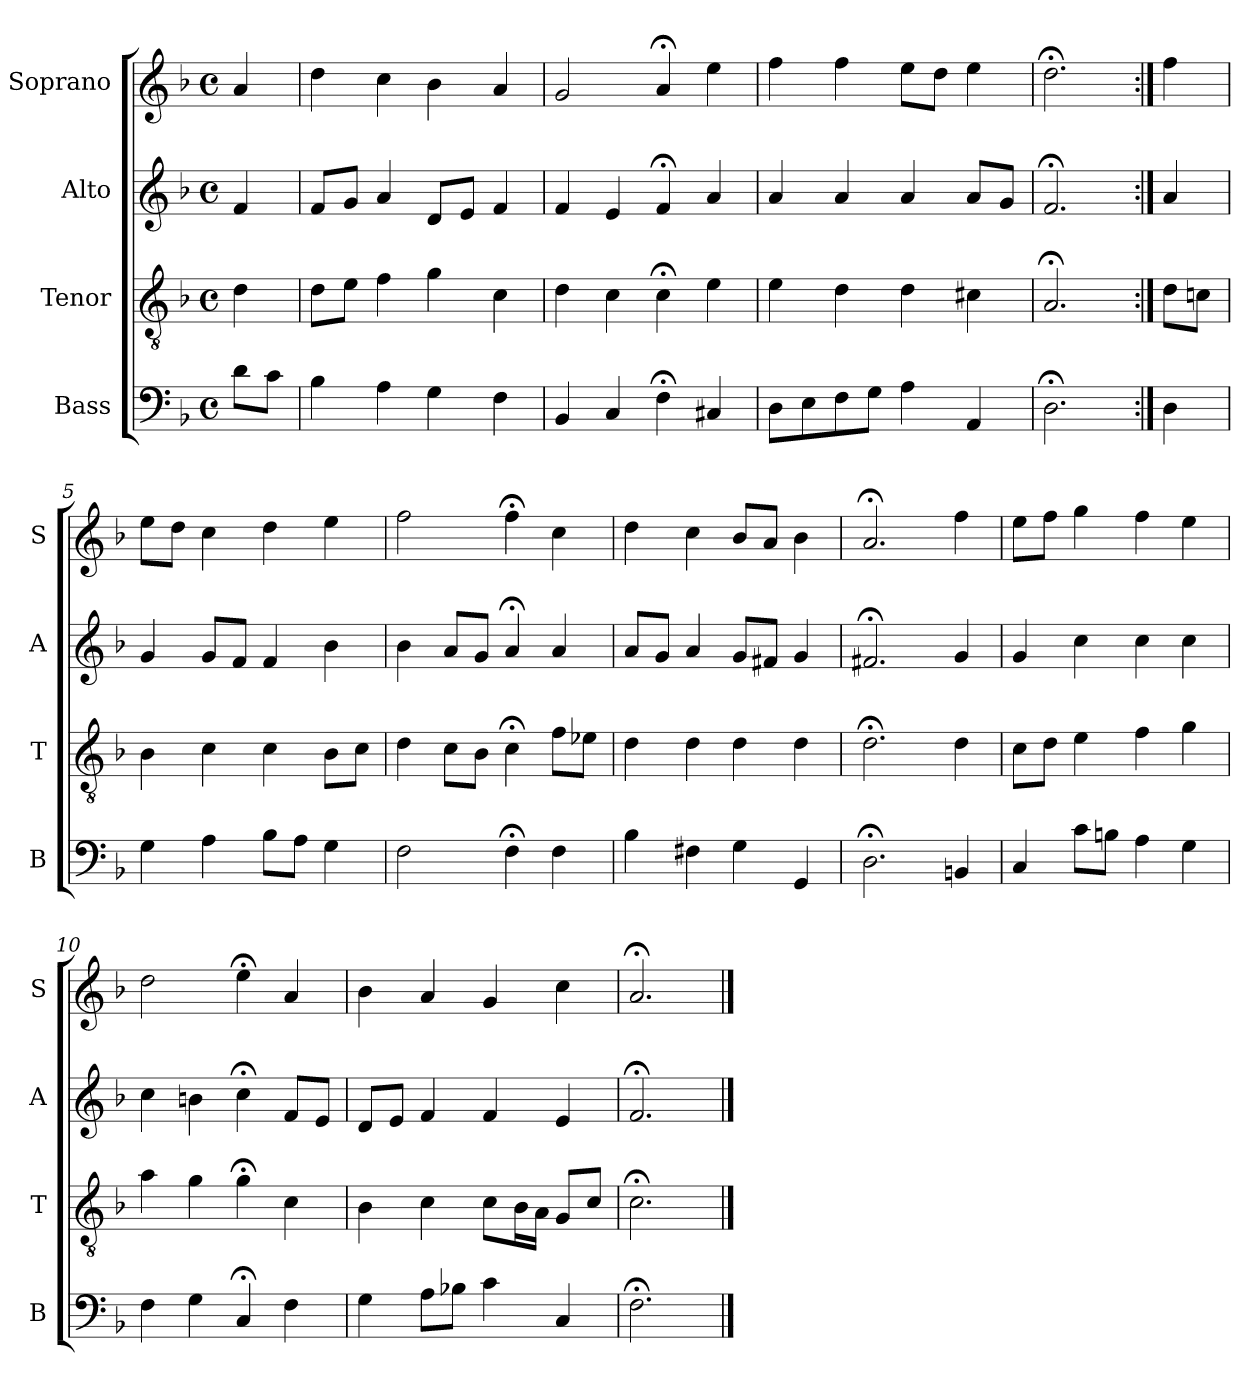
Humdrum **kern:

**kern	**kern	**kern	**kern
*part4	*part3	*part2	*part1
*staff4	*staff3	*staff2	*staff1
*I"Bass	*I"Tenor	*I"Alto	*I"Soprano
*I'B	*I'T	*I'A	*I'S
*clefF4	*clefGv2	*clefG2	*clefG2
*k[b-]	*k[b-]	*k[b-]	*k[b-]
*F:	*F:	*F:	*F:
*M4/4	*M4/4	*M4/4	*M4/4
*met(c)	*met(c)	*met(c)	*met(c)
*MM100	*MM100	*MM100	*MM100
=	=	=	=
8dL	4d	4f	4a
8cJ	.	.	.
=1	=1	=1	=1
4B-	8dL	8fL	4dd
.	8eJ	8gJ	.
4A	4f	4a	4cc
4G	4g	8dL	4b-
.	.	8eJ	.
4F	4c	4f	4a
=2	=2	=2	=2
4BB-	4d	4f	2g
4C	4c	4e	.
4F;<	4c;<	4f;<	4a;<
4C#X	4e	4a	4ee
=3	=3	=3	=3
8DL	4e	4a	4ff
8E	.	.	.
8F	4d	4a	4ff
8GJ	.	.	.
4A	4d	4a	8eeL
.	.	.	8ddJ
4AA	4c#X	8aL	4ee
.	.	8gJ	.
=4	=4	=4	=4
2.D;<	2.A;<	2.f;<	2.dd;<
=:|!	=:|!	=:|!	=:|!
4D	8dL	4a	4ff
.	8cnJ	.	.
=5	=5	=5	=5
4G	4B-	4g	8eeL
.	.	.	8ddJ
4A	4c	8gL	4cc
.	.	8fJ	.
8B-L	4c	4f	4dd
8AJ	.	.	.
4G	8B-L	4b-	4ee
.	8cJ	.	.
=6	=6	=6	=6
2F	4d	4b-	2ff
.	8cL	8aL	.
.	8B-J	8gJ	.
4F;<	4c;<	4a;<	4ff;<
4F	8fL	4a	4cc
.	8e-XJ	.	.
=7	=7	=7	=7
4B-	4d	8aL	4dd
.	.	8gJ	.
4F#Xi	4di	4ai	4cci
4G	4d	8gL	8b-L
.	.	8f#XJ	8aJ
4GG	4d	4g	4b-
=8	=8	=8	=8
2.D;<	2.d;<	2.f#X;<	2.a;<
4BBni	4di	4gi	4ffi
=9	=9	=9	=9
4C	8cL	4g	8eeL
.	8dJ	.	8ffJ
8cL	4e	4cc	4gg
8BnJ	.	.	.
4A	4f	4cc	4ff
4G	4g	4cc	4ee
=10	=10	=10	=10
4F	4a	4cc	2dd
4G	4g	4bn	.
4C;<	4g;<	4cc;<	4ee;<
4F	4c	8fL	4a
.	.	8eJ	.
=11	=11	=11	=11
4G	4B-	8dL	4b-
.	.	8eJ	.
8AL	4c	4f	4a
8B-XJ	.	.	.
4c	8cL	4f	4g
.	16B-L	.	.
.	16AJJ	.	.
4C	8GL	4e	4cc
.	8cJ	.	.
=12	=12	=12	=12
2.F;<	2.c;<	2.f;<	2.a;<
==	==	==	==
*-	*-	*-	*-
